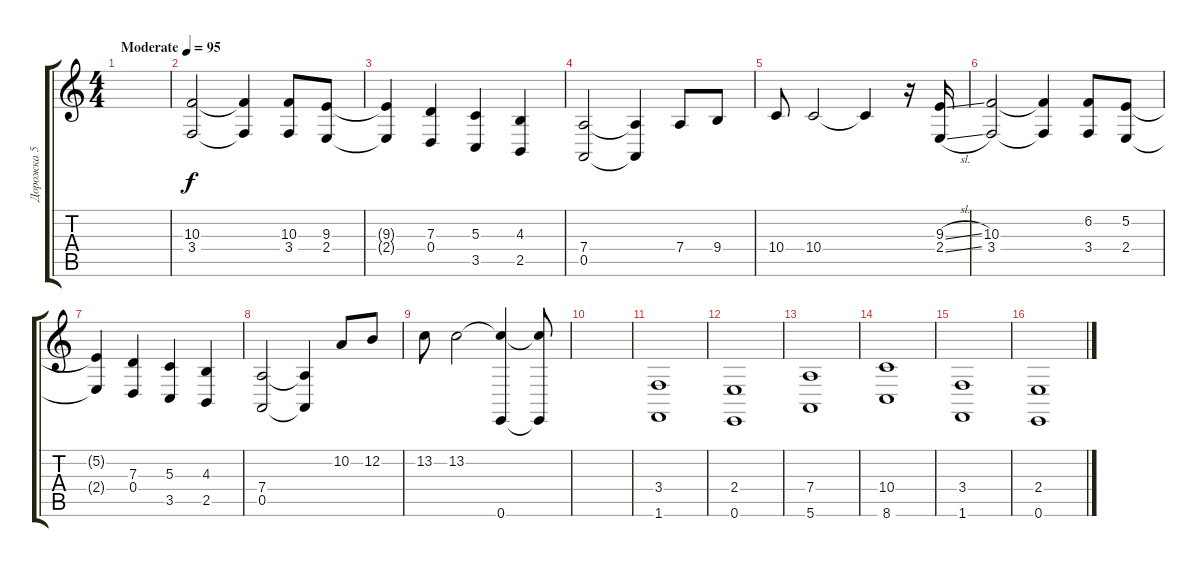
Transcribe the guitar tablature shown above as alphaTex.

\track ("Дорожка 5" "Дорожка 5") {instrument synthstrings2}
\staff {score tabs}
\tuning (E4 B3 G3 D3 A2 E2) {hide}
\ts (4 4)
\tempo (95 "Moderate")
\clef g2
\ks c
|
(10.3 3.4).2 (10.3{t} 3.4{t}).4 (10.3 3.4).8 (9.3 2.4).8 |
(9.3{t} 2.4{t}).4 (7.3 0.4).4 (5.3 3.5).4 (4.3 2.5).4 |
(7.4 0.5).2 (7.4{t} 0.5{t}).4 7.4.8 9.4.8 |
10.4.8 10.4.2 10.4{t}.4 r.16 (9.3{sl} 2.4{sl}).16 |
(10.3 3.4).2 (10.3{t} 3.4{t}).4 (6.2 3.4).8 (5.2 2.4).8 |
(5.2{t} 2.4{t}).4 (7.3 0.4).4 (5.3 3.5).4 (4.3 2.5).4 |
(7.4 0.5).2 (7.4{t} 0.5{t}).4 10.2.8 12.2.8 |
13.2.8 13.2.2 (13.2{t} 0.6).4 (13.2{t} 0.6{t}).8 |
|
(3.4 1.6).1 |
(2.4 0.6).1 |
(7.4 5.6).1 |
(10.4 8.6).1 |
(3.4 1.6).1 |
(2.4 0.6).1
